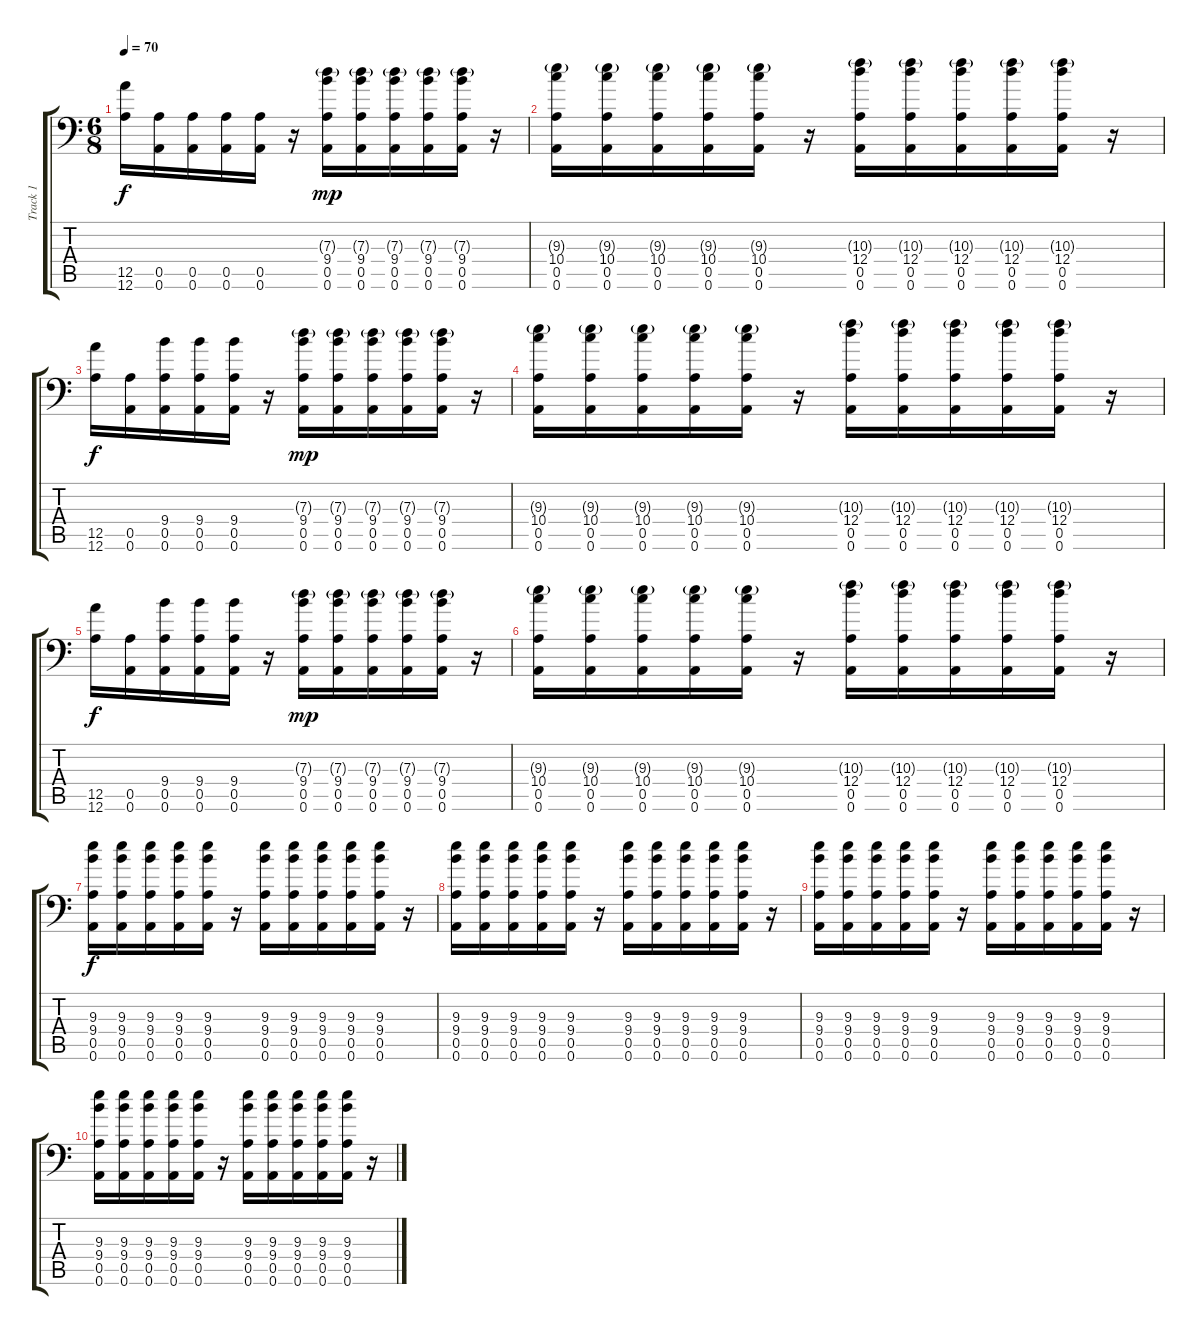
\track ("Track 1" "Track 1") {instrument overdrivenguitar}
\staff {score tabs}
\tuning (E4 B3 G3 D3 A2 A1) {hide}
\ts (6 8)
\tempo 70
\clef f4
\ks c
(12.5 12.6).16{dy f} (0.5 0.6).16 (0.5 0.6).16 (0.5 0.6).16 (0.5 0.6).16 r.16 (7.3{g} 9.4 0.5 0.6).16{dy mp} (7.3{g} 9.4 0.5 0.6).16 (7.3{g} 9.4 0.5 0.6).16 (7.3{g} 9.4 0.5 0.6).16 (7.3{g} 9.4 0.5 0.6).16 r.16 |
(9.3{g} 10.4 0.5 0.6).16 (9.3{g} 10.4 0.5 0.6).16 (9.3{g} 10.4 0.5 0.6).16 (9.3{g} 10.4 0.5 0.6).16 (9.3{g} 10.4 0.5 0.6).16 r.16 (10.3{g} 12.4 0.5 0.6).16 (10.3{g} 12.4 0.5 0.6).16 (10.3{g} 12.4 0.5 0.6).16 (10.3{g} 12.4 0.5 0.6).16 (10.3{g} 12.4 0.5 0.6).16 r.16 |
(12.5 12.6).16{dy f} (0.5 0.6).16 (9.4 0.5 0.6).16 (9.4 0.5 0.6).16 (9.4 0.5 0.6).16 r.16 (7.3{g} 9.4 0.5 0.6).16{dy mp} (7.3{g} 9.4 0.5 0.6).16 (7.3{g} 9.4 0.5 0.6).16 (7.3{g} 9.4 0.5 0.6).16 (7.3{g} 9.4 0.5 0.6).16 r.16 |
(9.3{g} 10.4 0.5 0.6).16 (9.3{g} 10.4 0.5 0.6).16 (9.3{g} 10.4 0.5 0.6).16 (9.3{g} 10.4 0.5 0.6).16 (9.3{g} 10.4 0.5 0.6).16 r.16 (10.3{g} 12.4 0.5 0.6).16 (10.3{g} 12.4 0.5 0.6).16 (10.3{g} 12.4 0.5 0.6).16 (10.3{g} 12.4 0.5 0.6).16 (10.3{g} 12.4 0.5 0.6).16 r.16 |
(12.5 12.6).16{dy f} (0.5 0.6).16 (9.4 0.5 0.6).16 (9.4 0.5 0.6).16 (9.4 0.5 0.6).16 r.16 (7.3{g} 9.4 0.5 0.6).16{dy mp} (7.3{g} 9.4 0.5 0.6).16 (7.3{g} 9.4 0.5 0.6).16 (7.3{g} 9.4 0.5 0.6).16 (7.3{g} 9.4 0.5 0.6).16 r.16 |
(9.3{g} 10.4 0.5 0.6).16 (9.3{g} 10.4 0.5 0.6).16 (9.3{g} 10.4 0.5 0.6).16 (9.3{g} 10.4 0.5 0.6).16 (9.3{g} 10.4 0.5 0.6).16 r.16 (10.3{g} 12.4 0.5 0.6).16 (10.3{g} 12.4 0.5 0.6).16 (10.3{g} 12.4 0.5 0.6).16 (10.3{g} 12.4 0.5 0.6).16 (10.3{g} 12.4 0.5 0.6).16 r.16 |
(9.3 9.4 0.5 0.6).16{dy f} (9.3 9.4 0.5 0.6).16 (9.3 9.4 0.5 0.6).16 (9.3 9.4 0.5 0.6).16 (9.3 9.4 0.5 0.6).16 r.16 (9.3 9.4 0.5 0.6).16 (9.3 9.4 0.5 0.6).16 (9.3 9.4 0.5 0.6).16 (9.3 9.4 0.5 0.6).16 (9.3 9.4 0.5 0.6).16 r.16 |
(9.3 9.4 0.5 0.6).16 (9.3 9.4 0.5 0.6).16 (9.3 9.4 0.5 0.6).16 (9.3 9.4 0.5 0.6).16 (9.3 9.4 0.5 0.6).16 r.16 (9.3 9.4 0.5 0.6).16 (9.3 9.4 0.5 0.6).16 (9.3 9.4 0.5 0.6).16 (9.3 9.4 0.5 0.6).16 (9.3 9.4 0.5 0.6).16 r.16 |
(9.3 9.4 0.5 0.6).16 (9.3 9.4 0.5 0.6).16 (9.3 9.4 0.5 0.6).16 (9.3 9.4 0.5 0.6).16 (9.3 9.4 0.5 0.6).16 r.16 (9.3 9.4 0.5 0.6).16 (9.3 9.4 0.5 0.6).16 (9.3 9.4 0.5 0.6).16 (9.3 9.4 0.5 0.6).16 (9.3 9.4 0.5 0.6).16 r.16 |
(9.3 9.4 0.5 0.6).16 (9.3 9.4 0.5 0.6).16 (9.3 9.4 0.5 0.6).16 (9.3 9.4 0.5 0.6).16 (9.3 9.4 0.5 0.6).16 r.16 (9.3 9.4 0.5 0.6).16 (9.3 9.4 0.5 0.6).16 (9.3 9.4 0.5 0.6).16 (9.3 9.4 0.5 0.6).16 (9.3 9.4 0.5 0.6).16 r.16
